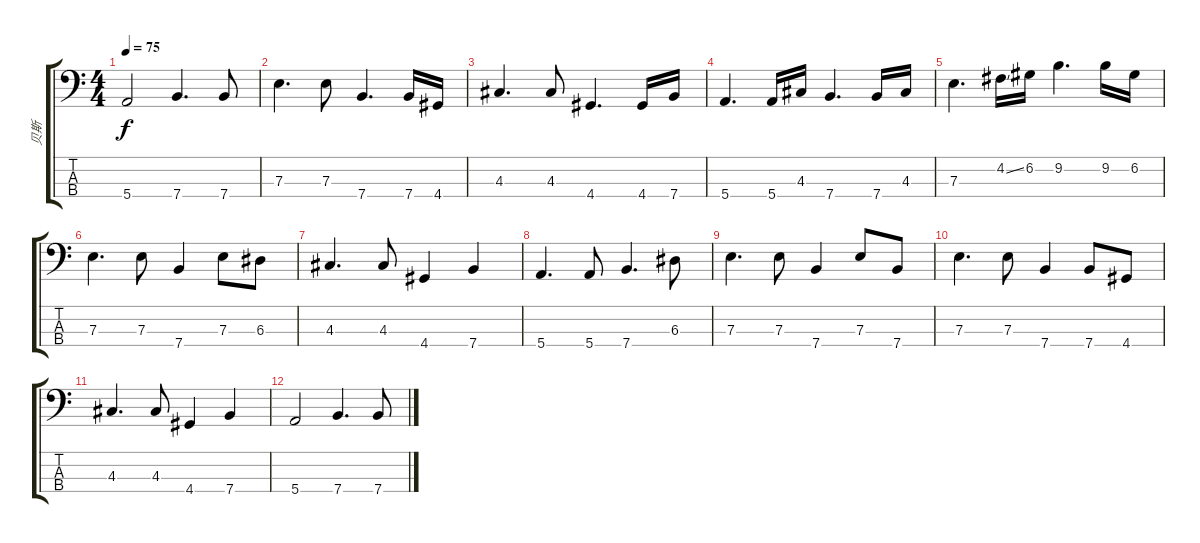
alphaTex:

\track ("贝斯" "贝斯") {instrument electricbasspick}
\staff {score tabs}
\tuning (G2 D2 A1 E1) {hide}
\ts (4 4)
\tempo 75
\clef f4
\ks c
5.4.2{dy f} 7.4.4{d} 7.4.8 |
7.3.4{d} 7.3.8 7.4.4{d} 7.4.16 4.4.16 |
4.3.4{d} 4.3.8 4.4.4{d} 4.4.16 7.4.16 |
5.4.4{d} 5.4.16 4.3.16 7.4.4{d} 7.4.16 4.3.16 |
7.3.4{d} 4.2{ss}.16 6.2.16 9.2.4{d} 9.2.16 6.2.16 |
7.3.4{d} 7.3.8 7.4.4 7.3.8 6.3.8 |
4.3.4{d} 4.3.8 4.4.4 7.4.4 |
5.4.4{d} 5.4.8 7.4.4{d} 6.3.8 |
7.3.4{d} 7.3.8 7.4.4 7.3.8 7.4.8 |
7.3.4{d} 7.3.8 7.4.4 7.4.8 4.4.8 |
4.3.4{d} 4.3.8 4.4.4 7.4.4 |
5.4.2 7.4.4{d} 7.4.8
